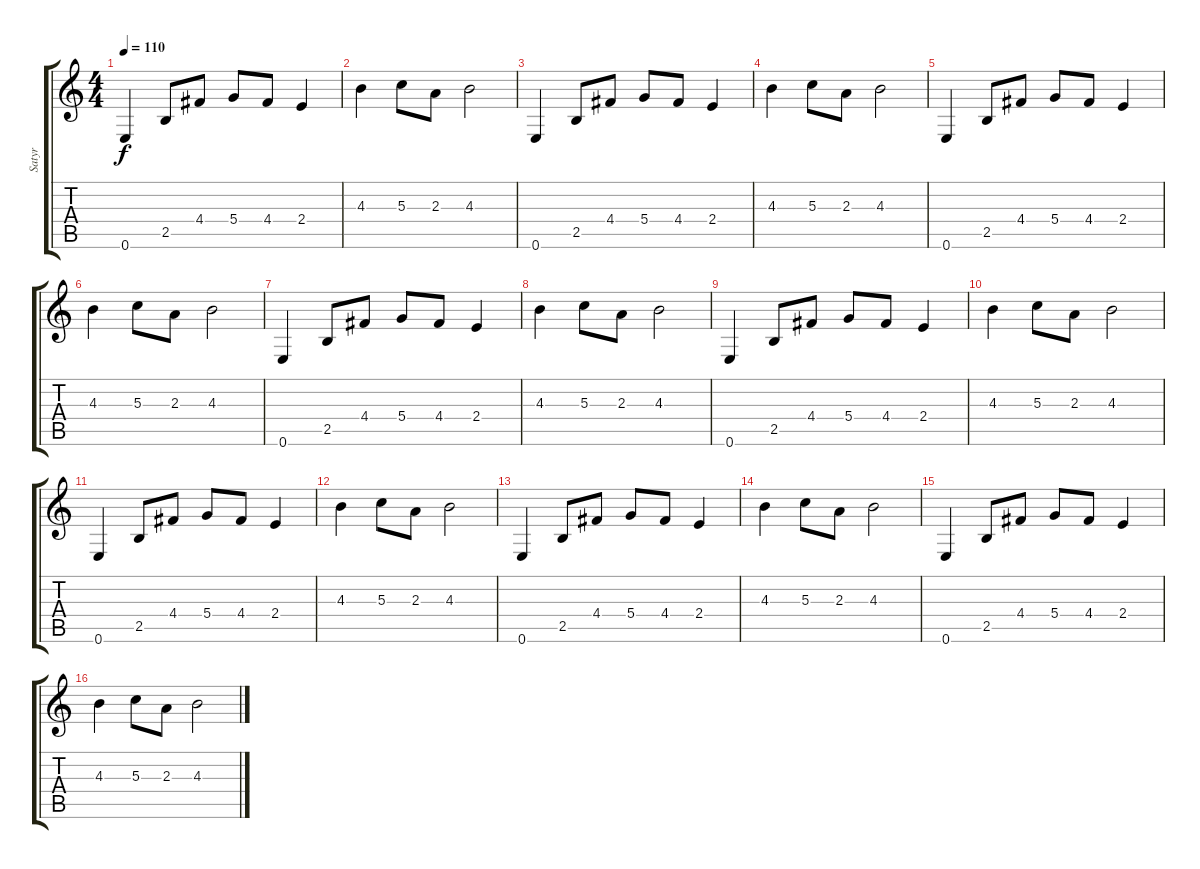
\track ("Satyr" "Satyr") {instrument overdrivenguitar}
\staff {score tabs}
\tuning (E4 B3 G3 D3 A2 E2) {hide}
\ts (4 4)
\tempo 110
\clef g2
\ks c
0.6.4{dy f} 2.5.8 4.4.8 5.4.8 4.4.8 2.4.4 |
4.3.4 5.3.8 2.3.8 4.3.2 |
0.6.4 2.5.8 4.4.8 5.4.8 4.4.8 2.4.4 |
4.3.4 5.3.8 2.3.8 4.3.2 |
0.6.4 2.5.8 4.4.8 5.4.8 4.4.8 2.4.4 |
4.3.4 5.3.8 2.3.8 4.3.2 |
0.6.4{volume 5} 2.5.8 4.4.8 5.4.8 4.4.8 2.4.4 |
4.3.4 5.3.8 2.3.8 4.3.2 |
0.6.4{volume 4} 2.5.8 4.4.8 5.4.8 4.4.8 2.4.4 |
4.3.4 5.3.8 2.3.8 4.3.2 |
0.6.4{volume 3} 2.5.8 4.4.8 5.4.8 4.4.8 2.4.4 |
4.3.4 5.3.8 2.3.8 4.3.2 |
0.6.4{volume 2} 2.5.8 4.4.8 5.4.8 4.4.8 2.4.4 |
4.3.4{volume 1} 5.3.8 2.3.8 4.3.2 |
0.6.4 2.5.8 4.4.8 5.4.8 4.4.8 2.4.4 |
4.3.4{volume 0} 5.3.8 2.3.8 4.3.2
